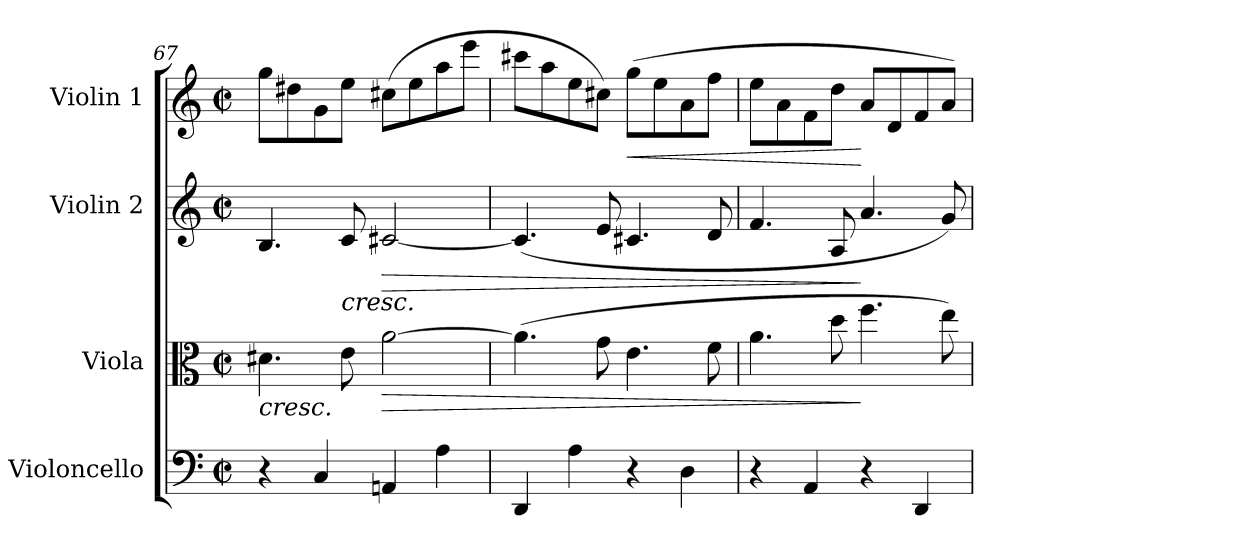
**kern	**kern	**dynam	**kern	**dynam	**kern	**dynam
*part4	*part3	*part3	*part2	*part2	*part1	*part1
*staff4	*staff3	*staff3	*staff2	*staff2	*staff1	*staff1
*I"Violoncello	*I"Viola	*	*I"Violin 2	*	*I"Violin 1	*
*I'Vc	*I'Vla	*	*I'Vln	*	*I'Vln	*
!!LO:PB:g=z
*clefF4	*clefC3	*	*clefG2	*	*clefG2	*
*k[]	*k[]	*	*k[]	*	*k[]	*
*M2/2	*M2/2	*	*M2/2	*	*M2/2	*
*met(c|)	*met(c|)	*	*met(c|)	*	*met(c|)	*
=67	=67	=67	=67	=67	=67	=67
!	!	!LO:HP:b	!	!	!	!
4r	4.d#X\	<	4.B/	.	8gg\L	.
.	.	.	.	.	8dd#X\	.
4C/	.	.	.	.	8g\	.
!	!	!	!	!LO:HP:b	!	!
.	8e\	.	8c/	<	8ee\J	.
!	!	!LO:HP:b	!	!LO:HP:b	!	!
4AAn/	[2a\	>	[2c#X/	>	(8cc#X\L	.
.	.	.	.	.	8ee\	.
4A\	.	.	.	.	8aa\	.
.	.	.	.	.	8eee\J	.
.	.	[	.	[	.	.
=68	=68	=68	=68	=68	=68	=68
4DD/	(4.a\]	.	(4.c#/]	.	8ccc#X\L	.
.	.	.	.	.	8aa\	.
4A\	.	.	.	.	8ee\	.
.	8g\	.	8e/	.	8cc#X\J)	.
!	!	!	!	!	!	!LO:HP:b
4r	4.e\	.	4.c#X/	.	(8gg\L	<
.	.	.	.	.	8ee\	.
4D\	.	.	.	.	8a\	.
.	8f\	.	8d/	.	8ff\J	.
=69	=69	=69	=69	=69	=69	=69
4r	4.a\	.	4.f/	.	8ee\L	.
.	.	.	.	.	8a\	.
4AA/	.	.	.	.	8f\	.
.	8dd\	.	8A/	.	8dd\J	.
4r	4.ff\	]	4.a/	]	8a/L	[
.	.	.	.	.	8d/	.
4DD/	.	.	.	.	8f/	.
.	8ee\)	.	8g/)	.	8a/J)	.
=	=	=	=	=	=	=
*-	*-	*-	*-	*-	*-	*-
